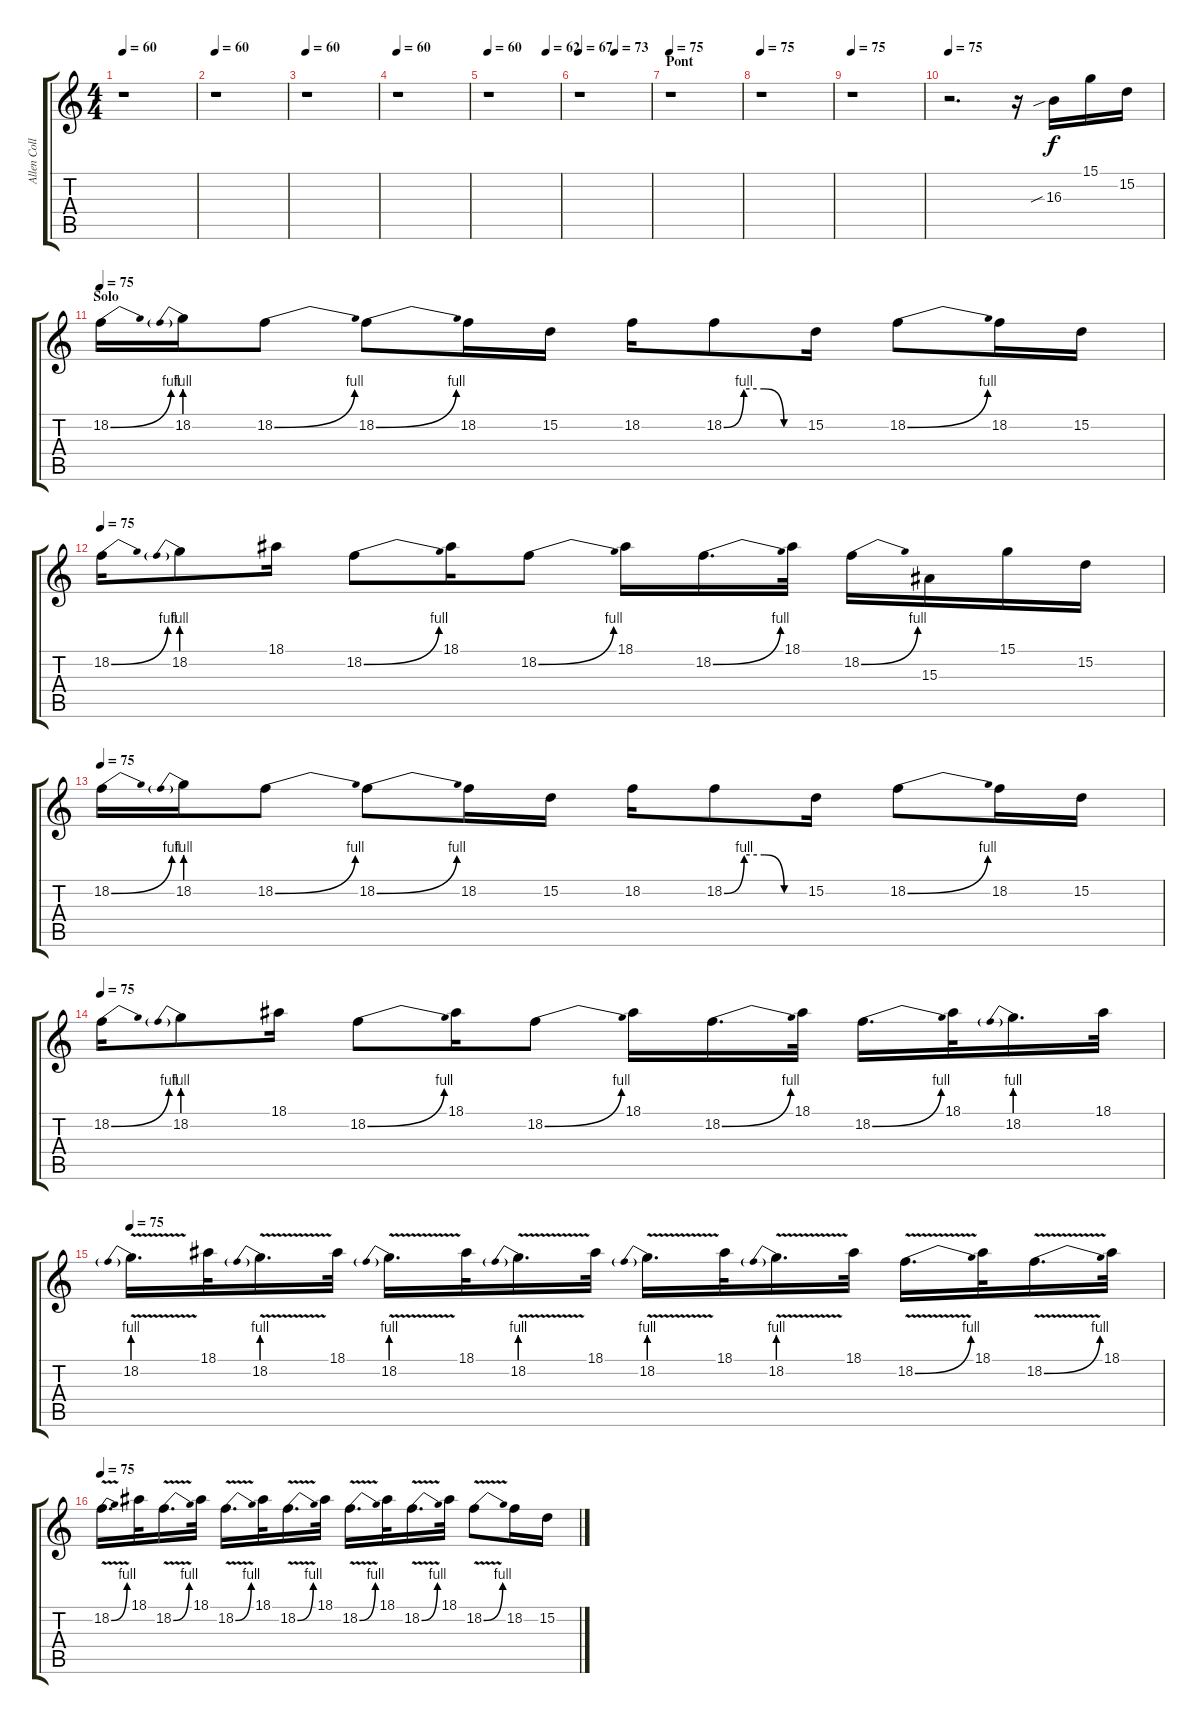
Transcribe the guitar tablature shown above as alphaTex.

\track ("Allen Collins (overdubs solo)" "Allen Coll") {instrument lead5charang}
\staff {score tabs}
\tuning (E4 B3 G3 D3 A2 E2) {hide}
\ts (4 4)
\tempo 60
\clef g2
\ks c
r.1{dy f} |
\tempo 60
r.1 |
\tempo 60
r.1 |
\tempo 60
r.1 |
\tempo 60
\tempo (62 0.8125)
r.1 |
\tempo 67
\tempo (73 0.5)
r.1 |
\section ("" "Pont")
\tempo 75
r.1 |
\tempo 75
r.1 |
\tempo 75
r.1 |
\tempo 75
r.2{d} r.16 16.3{sib}.16 15.1.16 15.2.16 |
\section ("" "Solo")
\tempo 75
18.2{be (bend 0 0 60 4)}.16 18.2{be (prebend 0 4 60 4)}.16 18.2{be (bend 0 0 60 4)}.8 18.2{be (bend 0 0 60 4)}.8 18.2.16 15.2.16 18.2.16 18.2{be (custom 0 0 15 4 30 4 45 0 60 0)}.8 15.2.16 18.2{be (bend 0 0 60 4)}.8 18.2.16 15.2.16 |
\tempo 75
18.2{be (bend 0 0 60 4)}.16 18.2{be (prebend 0 4 60 4)}.8 18.1.16 18.2{be (bend 0 0 60 4)}.8 18.1.16 18.2{be (bend 0 0 60 4)}.8 18.1.16 18.2{be (bend 0 0 60 4)}.16{d} 18.1.32 18.2{be (bend 0 0 60 4)}.16 15.3.16 15.1.16 15.2.16 |
\tempo 75
18.2{be (bend 0 0 60 4)}.16 18.2{be (prebend 0 4 60 4)}.16 18.2{be (bend 0 0 60 4)}.8 18.2{be (bend 0 0 60 4)}.8 18.2.16 15.2.16 18.2.16 18.2{be (custom 0 0 15 4 30 4 45 0 60 0)}.8 15.2.16 18.2{be (bend 0 0 60 4)}.8 18.2.16 15.2.16 |
\tempo 75
18.2{be (bend 0 0 60 4)}.16 18.2{be (prebend 0 4 60 4)}.8 18.1.16 18.2{be (bend 0 0 60 4)}.8 18.1.16 18.2{be (bend 0 0 60 4)}.8 18.1.16 18.2{be (bend 0 0 60 4)}.16{d} 18.1.32 18.2{be (bend 0 0 60 4)}.16{d} 18.1.32 18.2{be (prebend 0 4 60 4)}.16{d} 18.1.32 |
\tempo 75
18.2{be (prebend 0 4 60 4) v}.16{d} 18.1.32 18.2{be (prebend 0 4 60 4) v}.16{d} 18.1.32 18.2{be (prebend 0 4 60 4) v}.16{d} 18.1.32 18.2{be (prebend 0 4 60 4) v}.16{d} 18.1.32 18.2{be (prebend 0 4 60 4) v}.16{d} 18.1.32 18.2{be (prebend 0 4 60 4) v}.16{d} 18.1.32 18.2{be (bend 0 0 60 4) v}.16{d} 18.1.32 18.2{be (bend 0 0 60 4) v}.16{d} 18.1.32 |
\tempo 75
18.2{be (bend 0 0 60 4) v}.16{d} 18.1.32 18.2{be (bend 0 0 60 4) v}.16{d} 18.1.32 18.2{be (bend 0 0 60 4) v}.16{d} 18.1.32 18.2{be (bend 0 0 60 4) v}.16{d} 18.1.32 18.2{be (bend 0 0 60 4) v}.16{d} 18.1.32 18.2{be (bend 0 0 60 4) v}.16{d} 18.1.32 18.2{be (bend 0 0 60 4) v}.8 18.2.16 15.2.16
